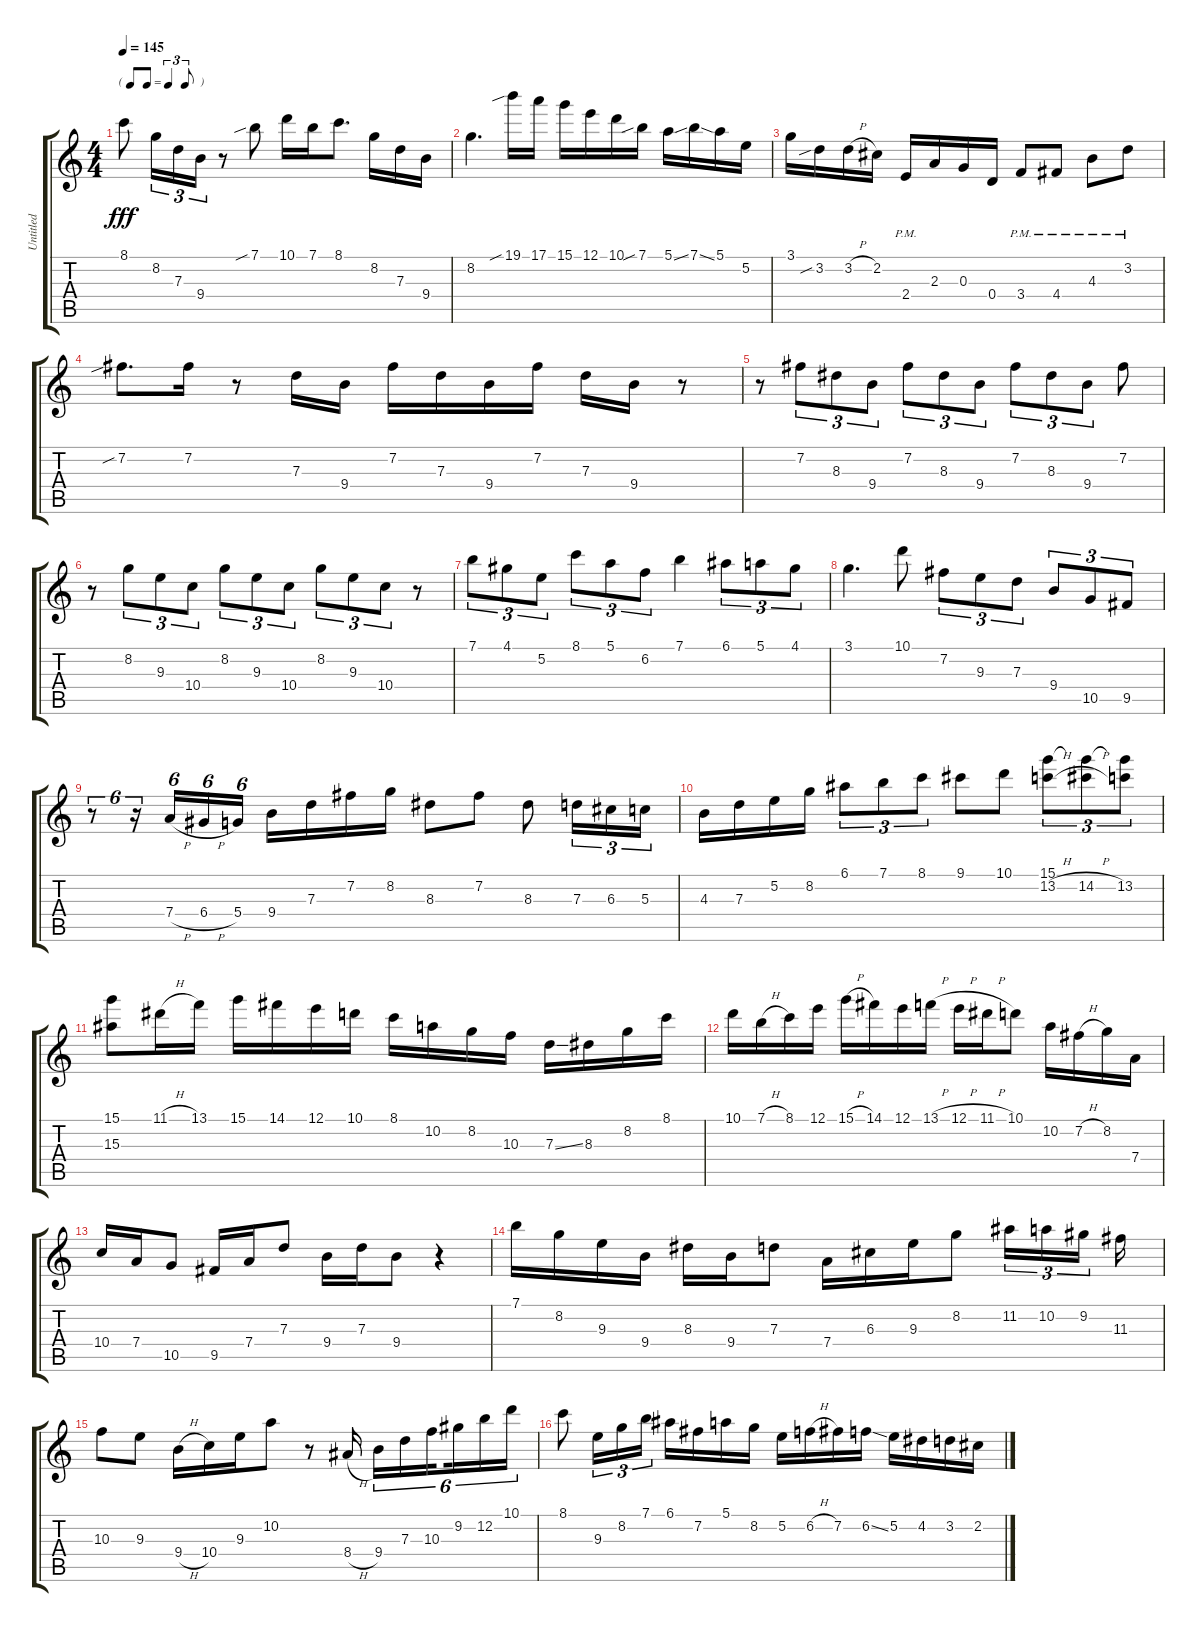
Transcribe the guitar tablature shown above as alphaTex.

\track ("Untitled" "Untitled") {instrument acousticguitarsteel}
\staff {score tabs}
\tuning (E4 B3 G3 D3 A2 E2) {hide}
\ts (4 4)
\tf triplet8th
\tempo 145
\clef g2
\ks c
8.1.8{dy fff} 8.2.16{tu (3 2)} 7.3.16{tu (3 2)} 9.4.16{tu (3 2)} r.8 7.1{sib}.8 10.1.16 7.1.16 8.1.8{d} 8.2.16 7.3.16 9.4.16 |
8.2.4{d} 19.1{sib}.16 17.1.16 15.1.16 12.1.16 10.1.16 7.1{sib}.16 5.1{ss}.16 7.1{ss}.16 5.1.16 5.2.16 |
3.1.16 3.2{sib}.16 3.2{h}.16 2.2.16 2.4{pm}.16 2.3.16 0.3.16 0.4.16 3.4{pm}.8 4.4{pm}.8 4.3{pm}.8 3.2{pm}.8 |
7.2{sib}.8{d} 7.2.16 r.8 7.3.16 9.4.16 7.2.16 7.3.16 9.4.16 7.2.16 7.3.16 9.4.16 r.8 |
r.8 7.2.8{tu (3 2)} 8.3.8{tu (3 2)} 9.4.8{tu (3 2)} 7.2.8{tu (3 2)} 8.3.8{tu (3 2)} 9.4.8{tu (3 2)} 7.2.8{tu (3 2)} 8.3.8{tu (3 2)} 9.4.8{tu (3 2)} 7.2.8 |
r.8 8.2.8{tu (3 2)} 9.3.8{tu (3 2)} 10.4.8{tu (3 2)} 8.2.8{tu (3 2)} 9.3.8{tu (3 2)} 10.4.8{tu (3 2)} 8.2.8{tu (3 2)} 9.3.8{tu (3 2)} 10.4.8{tu (3 2)} r.8 |
7.1.8{tu (3 2)} 4.1.8{tu (3 2)} 5.2.8{tu (3 2)} 8.1.8{tu (3 2)} 5.1.8{tu (3 2)} 6.2.8{tu (3 2)} 7.1.4 6.1.8{tu (3 2)} 5.1.8{tu (3 2)} 4.1.8{tu (3 2)} |
3.1.4{d} 10.1.8 7.2.8{tu (3 2)} 9.3.8{tu (3 2)} 7.3.8{tu (3 2)} 9.4.8{tu (3 2)} 10.5.8{tu (3 2)} 9.5.8{tu (3 2)} |
r.8{tu (6 4)} r.16{tu (6 4)} 7.4{h}.16{tu (6 4)} 6.4{h}.16{tu (6 4)} 5.4.16{tu (6 4)} 9.4.16 7.3.16 7.2.16 8.2.16 8.3.8 7.2.8 8.3.8 7.3.16{tu (3 2)} 6.3.16{tu (3 2)} 5.3.16{tu (3 2)} |
4.3.16 7.3.16 5.2.16 8.2.16 6.1.8{tu (3 2)} 7.1.8{tu (3 2)} 8.1.8{tu (3 2)} 9.1.8 10.1.8 (15.1 13.2{h}).8{tu (3 2)} (15.1{t} 14.2{h}).8{tu (3 2)} (15.1{t} 13.2).8{tu (3 2)} |
(15.1 15.3).8 11.1{h}.16 13.1.16 15.1.16 14.1.16 12.1.16 10.1.16 8.1.16 10.2.16 8.2.16 10.3.16 7.3{ss}.16 8.3.16 8.2.16 8.1.16 |
10.1.16 7.1{h}.16 8.1.16 12.1.16 15.1{h}.16 14.1.16 12.1.16 13.1{h}.16 12.1{h}.16 11.1{h}.16 10.1.8 10.2.16 7.2{h}.16 8.2.16 7.4.16 |
10.4.16 7.4.16 10.5.8 9.5.16 7.4.16 7.3.8 9.4.16 7.3.16 9.4.8 r.4 |
7.1.16 8.2.16 9.3.16 9.4.16 8.3.16 9.4.16 7.3.8 7.4.16 6.3.16 9.3.16 8.2.8 11.2.16{tu (3 2)} 10.2.16{tu (3 2)} 9.2.16{tu (3 2) beam splitsecondary} 11.3.16 |
10.3.8 9.3.8 9.4{h}.16 10.4.16 9.3.16 10.2.8 r.8 8.4{h}.16 9.4.16{tu (6 4)} 7.3.16{tu (6 4)} 10.3.16{tu (6 4) beam splitsecondary} 9.2.16{tu (6 4)} 12.2.16{tu (6 4)} 10.1.16{tu (6 4)} |
8.1.8 9.3.16{tu (3 2)} 8.2.16{tu (3 2)} 7.1.16{tu (3 2)} 6.1.16 7.2.16 5.1.16 8.2.16 5.2.16 6.2{h}.16 7.2.16 6.2{ss}.16 5.2.16 4.2.16 3.2.16 2.2.16
